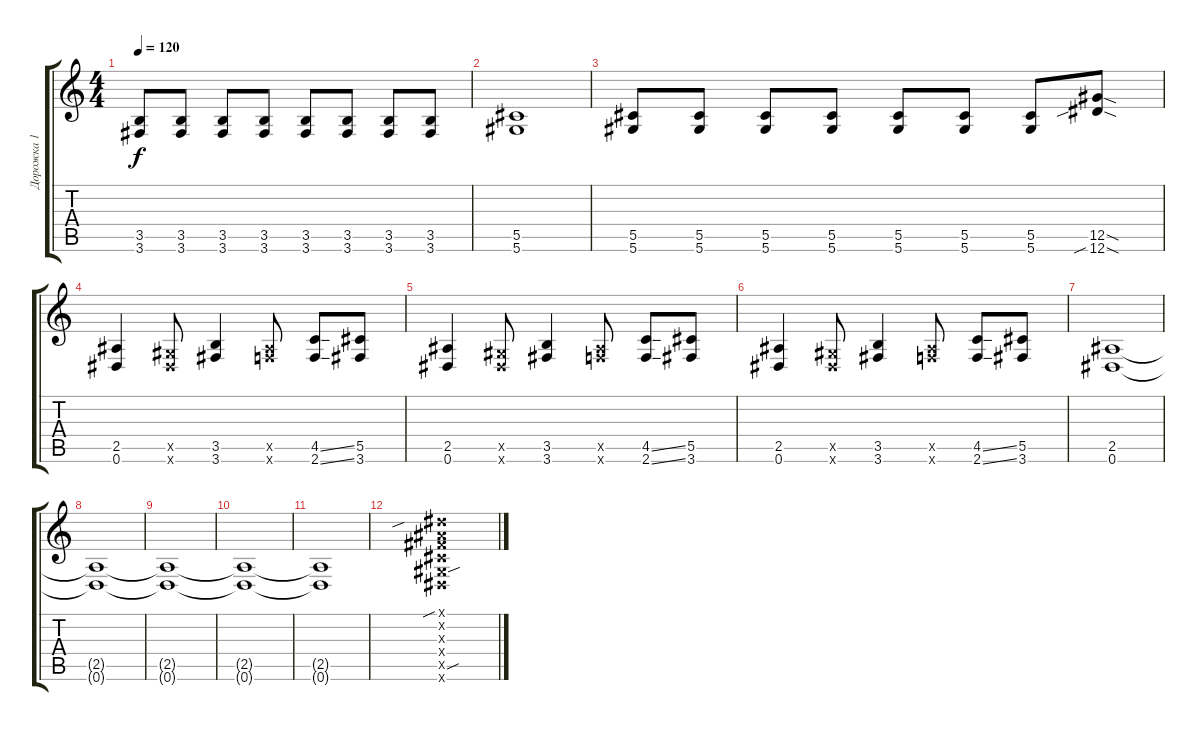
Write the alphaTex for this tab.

\track ("Дорожка 1" "Дорожка 1") {instrument distortionguitar}
\staff {score tabs}
\tuning (Eb4 Bb3 Gb3 Db3 Ab2 Eb2) {hide}
\ts (4 4)
\tempo 120
\clef g2
\ks c
(3.5 3.6).8{dy f} (3.5 3.6).8 (3.5 3.6).8 (3.5 3.6).8 (3.5 3.6).8 (3.5 3.6).8 (3.5 3.6).8 (3.5 3.6).8 |
(5.5 5.6).1 |
(5.5 5.6).8 (5.5 5.6).8 (5.5 5.6).8 (5.5 5.6).8 (5.5 5.6).8 (5.5 5.6).8 (5.5 5.6).8 (12.5{sod} 12.6{sib sod}).8 |
(2.5 0.6).4 (0.5{x} 0.6{x}).8 (3.5 3.6).4 (2.5{x} 2.6{x}).8 (4.5{ss} 2.6{ss}).8 (5.5 3.6).8 |
(2.5 0.6).4 (0.5{x} 0.6{x}).8 (3.5 3.6).4 (2.5{x} 2.6{x}).8 (4.5{ss} 2.6{ss}).8 (5.5 3.6).8 |
(2.5 0.6).4 (0.5{x} 0.6{x}).8 (3.5 3.6).4 (2.5{x} 2.6{x}).8 (4.5{ss} 2.6{ss}).8 (5.5 3.6).8 |
(2.5 0.6).1 |
(2.5{t} 0.6{t}).1 |
(2.5{t} 0.6{t}).1{volume 12} |
(2.5{t} 0.6{t}).1{volume 7} |
(2.5{t} 0.6{t}).1{volume 4} |
(0.1{sib x} 0.2{x} 0.3{x} 0.4{x} 0.5{sou x} 0.6{x}).1
